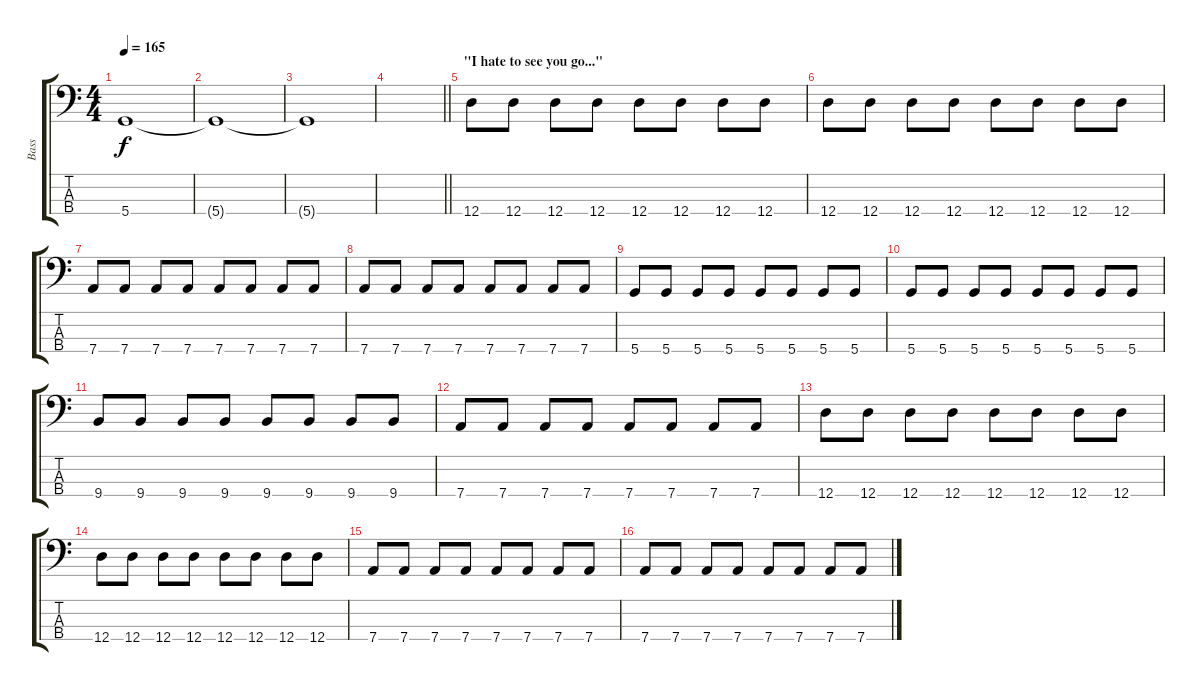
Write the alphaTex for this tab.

\track ("Bass" "Bass") {instrument electricbassfinger}
\staff {score tabs}
\tuning (G2 D2 A1 D1) {hide}
\ts (4 4)
\tempo 165
\clef f4
\ks c
5.4.1{dy f} |
5.4{t}.1 |
5.4{t}.1 |
\barLineRight lightlight
|
\section ("" "\"I hate to see you go...\"")
12.4.8 12.4.8 12.4.8 12.4.8 12.4.8 12.4.8 12.4.8 12.4.8 |
12.4.8 12.4.8 12.4.8 12.4.8 12.4.8 12.4.8 12.4.8 12.4.8 |
7.4.8 7.4.8 7.4.8 7.4.8 7.4.8 7.4.8 7.4.8 7.4.8 |
7.4.8 7.4.8 7.4.8 7.4.8 7.4.8 7.4.8 7.4.8 7.4.8 |
5.4.8 5.4.8 5.4.8 5.4.8 5.4.8 5.4.8 5.4.8 5.4.8 |
5.4.8 5.4.8 5.4.8 5.4.8 5.4.8 5.4.8 5.4.8 5.4.8 |
9.4.8 9.4.8 9.4.8 9.4.8 9.4.8 9.4.8 9.4.8 9.4.8 |
7.4.8 7.4.8 7.4.8 7.4.8 7.4.8 7.4.8 7.4.8 7.4.8 |
12.4.8 12.4.8 12.4.8 12.4.8 12.4.8 12.4.8 12.4.8 12.4.8 |
12.4.8 12.4.8 12.4.8 12.4.8 12.4.8 12.4.8 12.4.8 12.4.8 |
7.4.8 7.4.8 7.4.8 7.4.8 7.4.8 7.4.8 7.4.8 7.4.8 |
7.4.8 7.4.8 7.4.8 7.4.8 7.4.8 7.4.8 7.4.8 7.4.8
